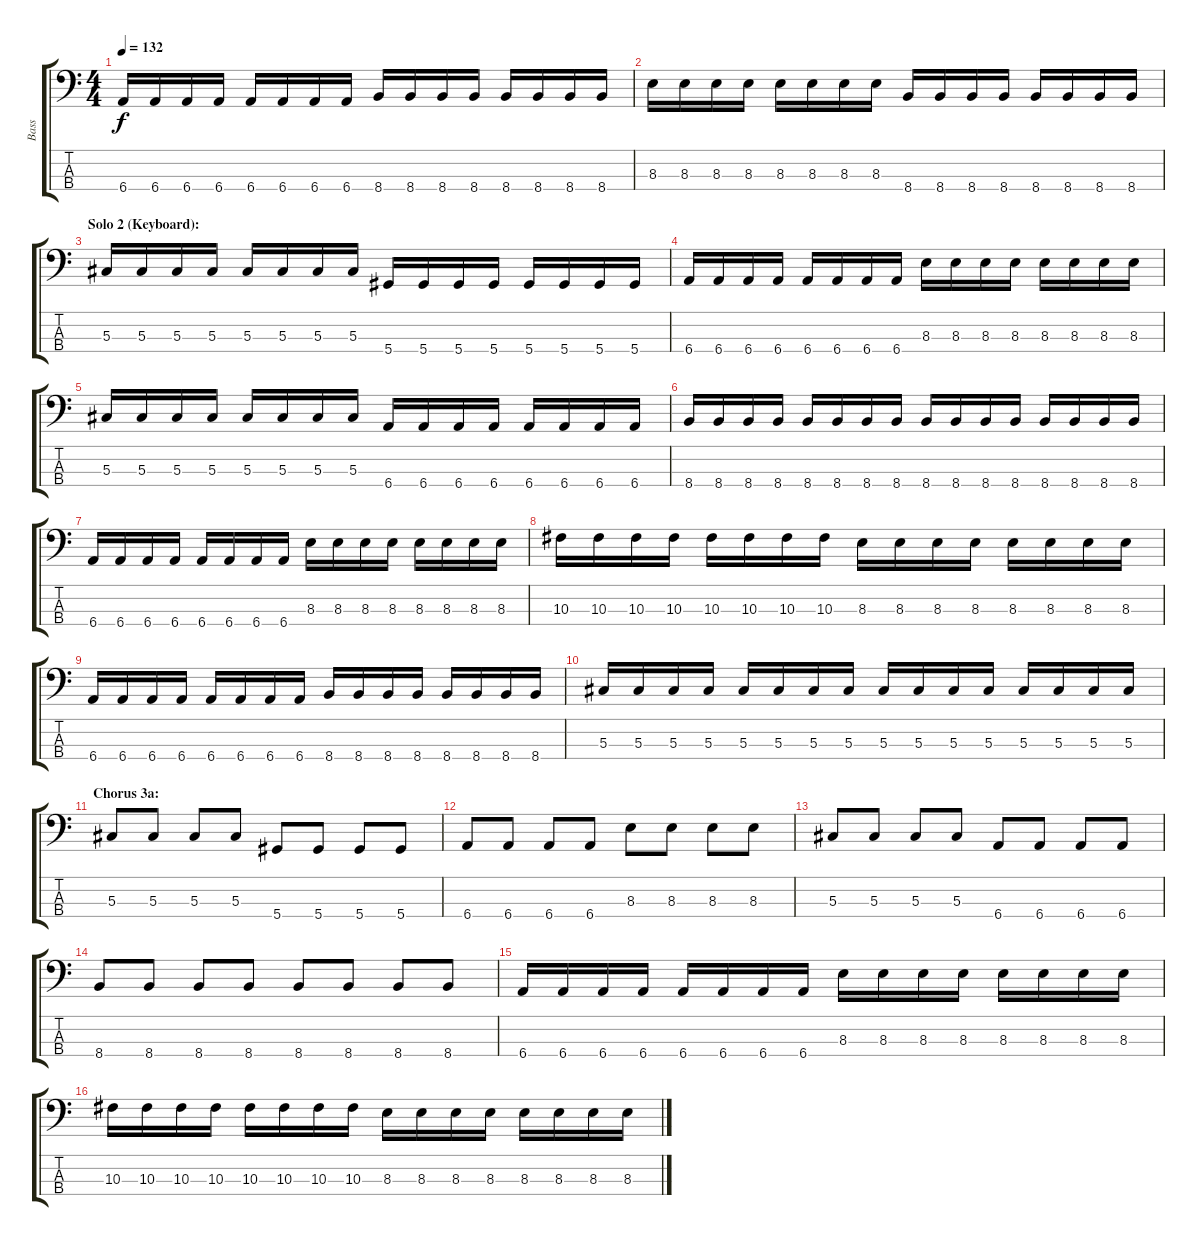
\track ("Bass" "Bass") {instrument electricbassfinger}
\staff {score tabs}
\tuning (Gb2 Db2 Ab1 Eb1) {hide}
\ts (4 4)
\tempo 132
\clef f4
\ks c
6.4.16{dy f} 6.4.16 6.4.16 6.4.16 6.4.16 6.4.16 6.4.16 6.4.16 8.4.16 8.4.16 8.4.16 8.4.16 8.4.16 8.4.16 8.4.16 8.4.16 |
8.3.16 8.3.16 8.3.16 8.3.16 8.3.16 8.3.16 8.3.16 8.3.16 8.4.16 8.4.16 8.4.16 8.4.16 8.4.16 8.4.16 8.4.16 8.4.16 |
\section ("" "Solo 2 (Keyboard):")
5.3.16 5.3.16 5.3.16 5.3.16 5.3.16 5.3.16 5.3.16 5.3.16 5.4.16 5.4.16 5.4.16 5.4.16 5.4.16 5.4.16 5.4.16 5.4.16 |
6.4.16 6.4.16 6.4.16 6.4.16 6.4.16 6.4.16 6.4.16 6.4.16 8.3.16 8.3.16 8.3.16 8.3.16 8.3.16 8.3.16 8.3.16 8.3.16 |
5.3.16 5.3.16 5.3.16 5.3.16 5.3.16 5.3.16 5.3.16 5.3.16 6.4.16 6.4.16 6.4.16 6.4.16 6.4.16 6.4.16 6.4.16 6.4.16 |
8.4.16 8.4.16 8.4.16 8.4.16 8.4.16 8.4.16 8.4.16 8.4.16 8.4.16 8.4.16 8.4.16 8.4.16 8.4.16 8.4.16 8.4.16 8.4.16 |
6.4.16 6.4.16 6.4.16 6.4.16 6.4.16 6.4.16 6.4.16 6.4.16 8.3.16 8.3.16 8.3.16 8.3.16 8.3.16 8.3.16 8.3.16 8.3.16 |
10.3.16 10.3.16 10.3.16 10.3.16 10.3.16 10.3.16 10.3.16 10.3.16 8.3.16 8.3.16 8.3.16 8.3.16 8.3.16 8.3.16 8.3.16 8.3.16 |
6.4.16 6.4.16 6.4.16 6.4.16 6.4.16 6.4.16 6.4.16 6.4.16 8.4.16 8.4.16 8.4.16 8.4.16 8.4.16 8.4.16 8.4.16 8.4.16 |
5.3.16 5.3.16 5.3.16 5.3.16 5.3.16 5.3.16 5.3.16 5.3.16 5.3.16 5.3.16 5.3.16 5.3.16 5.3.16 5.3.16 5.3.16 5.3.16 |
\section ("" "Chorus 3a:")
5.3.8 5.3.8 5.3.8 5.3.8 5.4.8 5.4.8 5.4.8 5.4.8 |
6.4.8 6.4.8 6.4.8 6.4.8 8.3.8 8.3.8 8.3.8 8.3.8 |
5.3.8 5.3.8 5.3.8 5.3.8 6.4.8 6.4.8 6.4.8 6.4.8 |
8.4.8 8.4.8 8.4.8 8.4.8 8.4.8 8.4.8 8.4.8 8.4.8 |
6.4.16 6.4.16 6.4.16 6.4.16 6.4.16 6.4.16 6.4.16 6.4.16 8.3.16 8.3.16 8.3.16 8.3.16 8.3.16 8.3.16 8.3.16 8.3.16 |
10.3.16 10.3.16 10.3.16 10.3.16 10.3.16 10.3.16 10.3.16 10.3.16 8.3.16 8.3.16 8.3.16 8.3.16 8.3.16 8.3.16 8.3.16 8.3.16
